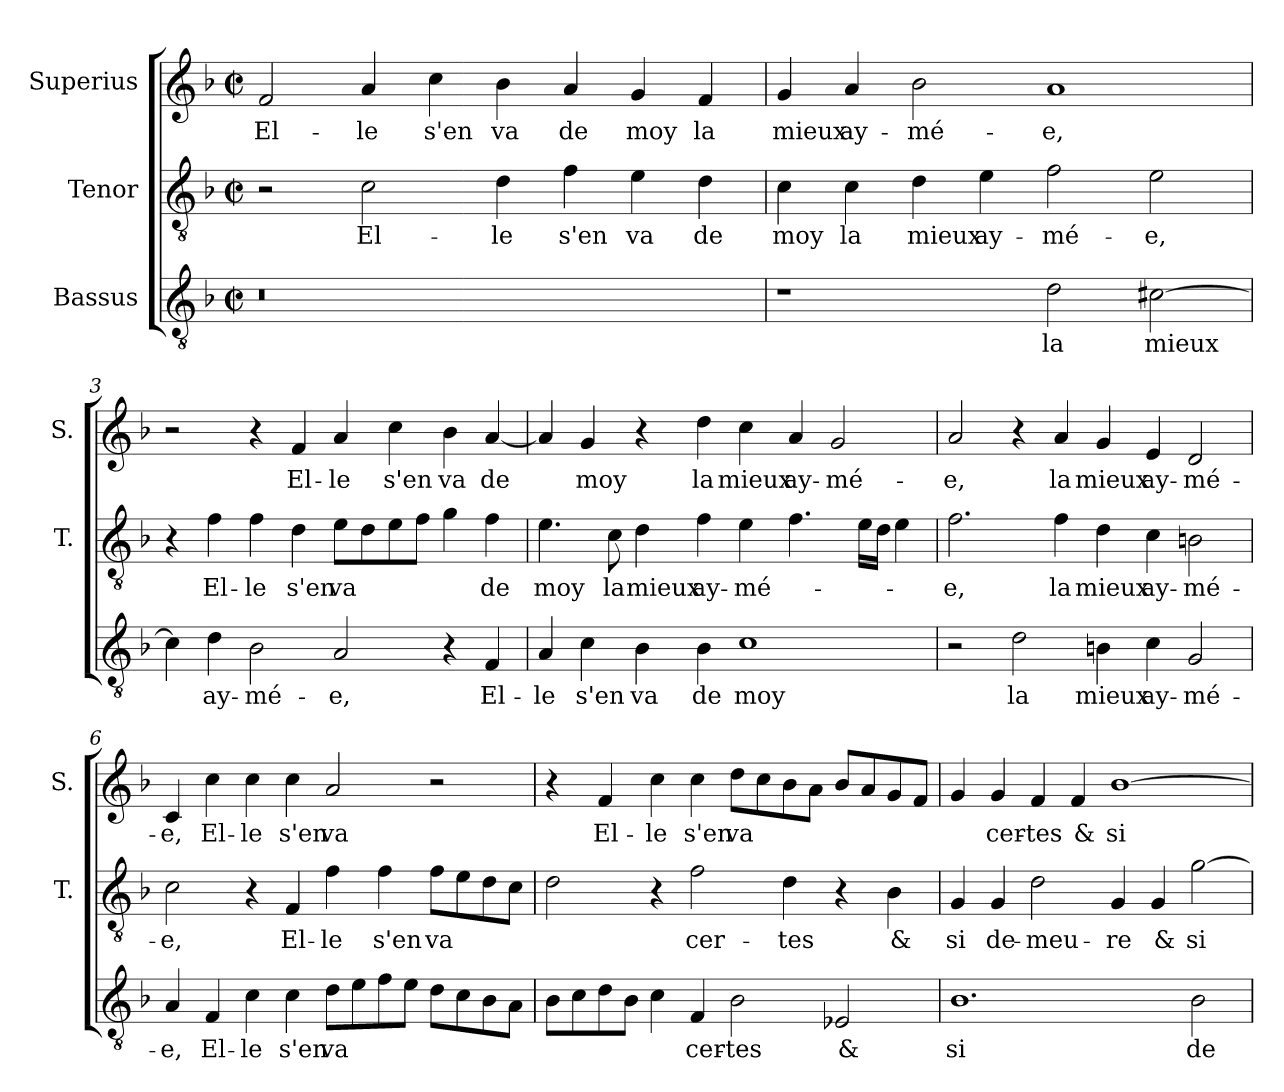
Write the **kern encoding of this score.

**kern	**text	**kern	**text	**kern	**text
*part3	*part3	*part2	*part2	*part1	*part1
*staff3	*staff3	*staff2	*staff2	*staff1	*staff1
*I"Bassus	*	*I"Tenor	*	*I"Superius	*
*	*	*I'T.	*	*I'S.	*
*clefGv2	*	*clefGv2	*	*clefG2	*
*k[b-]	*	*k[b-]	*	*k[b-]	*
*F:	*	*F:	*	*F:	*
*M2/2	*	*M2/2	*	*M2/2	*
*met(c|)	*	*met(c|)	*	*met(c|)	*
=1	=1	=1	=1	=1	=1
!LO:N:vis=0	!	!	!	!	!
1r	.	2r	.	2f/	El-
.	.	2c\	El-	4a/	-le
.	.	.	.	4cc\	s'en
1ryy	.	4d\	-le	4b-\	va
.	.	4f\	s'en	4a/	de
.	.	4e\	va	4g/	moy
.	.	4d\	de	4f/	la
=2	=2	=2	=2	=2	=2
1r	.	4c\	moy	4g/	mieux
.	.	4c\	la	4a/	ay-
.	.	4d\	mieux	2b-\	-mé-
.	.	4e\	ay-	.	.
2d\	la	2f\	-mé-	1a/	-e,
[2c#X\	mieux	2e\	-e,	.	.
=3	=3	=3	=3	=3	=3
4c#\]	.	4r	.	2r	.
4d\	ay-	4f\	El-	.	.
2B-\	-mé-	4f\	-le	4r	.
.	.	4d\	s'en	4f/	El-
2A/	-e,	8e\L	va	4a/	-le
.	.	8d\	.	.	.
.	.	8e\	.	4cc\	s'en
.	.	8f\J	.	.	.
4r	.	4g\	.	4b-\	va
4F/	El-	4f\	de	[4a/	de
!!LO:LB:g=z
=4	=4	=4	=4	=4	=4
4A/	-le	4.e\	moy	4a/]	.
4c\	s'en	.	.	4g/	moy
.	.	8c\	la	.	.
4B-\	va	4d\	mieux	4r	.
4B-\	de	4f\	ay-	4dd\	la
1c\	moy	4e\	-mé-	4cc\	mieux
.	.	4.f\	.	4a/	ay-
.	.	.	.	2g/	-mé-
.	.	16e\LL	.	.	.
.	.	16d\JJ	.	.	.
.	.	4e\	.	.	.
=5	=5	=5	=5	=5	=5
2r	.	2.f\	-e,	2a/	-e,
2d\	la	.	.	4r	.
.	.	4f\	la	4a/	la
4Bn\	mieux	4d\	mieux	4g/	mieux
4c\	ay-	4c\	ay-	4e/	ay-
2G/	-mé-	2Bn\	-mé-	2d/	-mé-
=6	=6	=6	=6	=6	=6
4A/	-e,	2c\	-e,	4c/	-e,
4F/	El-	.	.	4cc\	El-
4c\	-le	4r	.	4cc\	-le
4c\	s'en	4F/	El-	4cc\	s'en
8d\L	va	4f\	-le	2a/	va
8e\	.	.	.	.	.
8f\	.	4f\	s'en	.	.
8e\J	.	.	.	.	.
8d\L	.	8f\L	va	2r	.
8c\	.	8e\	.	.	.
8B-\	.	8d\	.	.	.
8A\J	.	8c\J	.	.	.
!!LO:LB:g=z
=7	=7	=7	=7	=7	=7
8B-\L	.	2d\	.	4r	.
8c\	.	.	.	.	.
8d\	.	.	.	4f/	El-
8B-\J	.	.	.	.	.
4c\	.	4r	.	4cc\	-le
4F/	cer-	2f\	cer-	4cc\	s'en
2B-\	-tes	.	.	8dd\L	va
.	.	.	.	8cc\	.
.	.	4d\	-tes	8b-\	.
.	.	.	.	8a\J	.
2E-X/	&	4r	.	8b-/L	.
.	.	.	.	8a/	.
.	.	4B-\	&	8g/	.
.	.	.	.	8f/J	.
=8	=8	=8	=8	=8	=8
1.B-\	si	4G/	si	4g/	.
.	.	4G/	de-	4g/	cer-
.	.	2d\	-meu-	4f/	-tes
.	.	.	.	4f/	&
.	.	4G/	-re	[1b-\	si
.	.	4G/	&	.	.
2B-\	de-	[2g\	si	.	.
=	=	=	=	=	=
*-	*-	*-	*-	*-	*-
